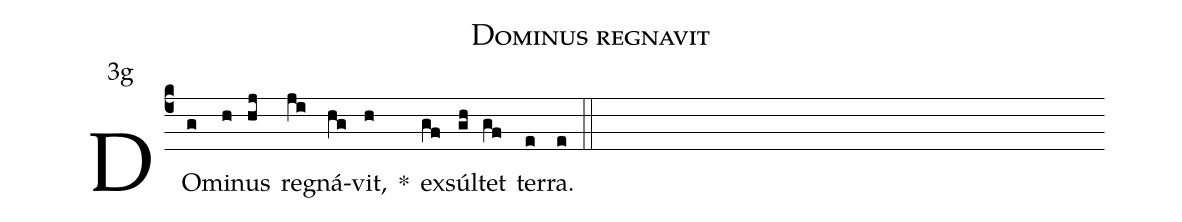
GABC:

name:Dominus regnavit;
mode:3;
office-part: Laudes Ant 3;
annotation: 3g;
%%
(c4)
DO(g)mi(h)nus(hj) re(ji)gná(hg)vit,(h) *()
ex(gf)súl(gh)tet(gf) ter(e)ra.(e) (::)
